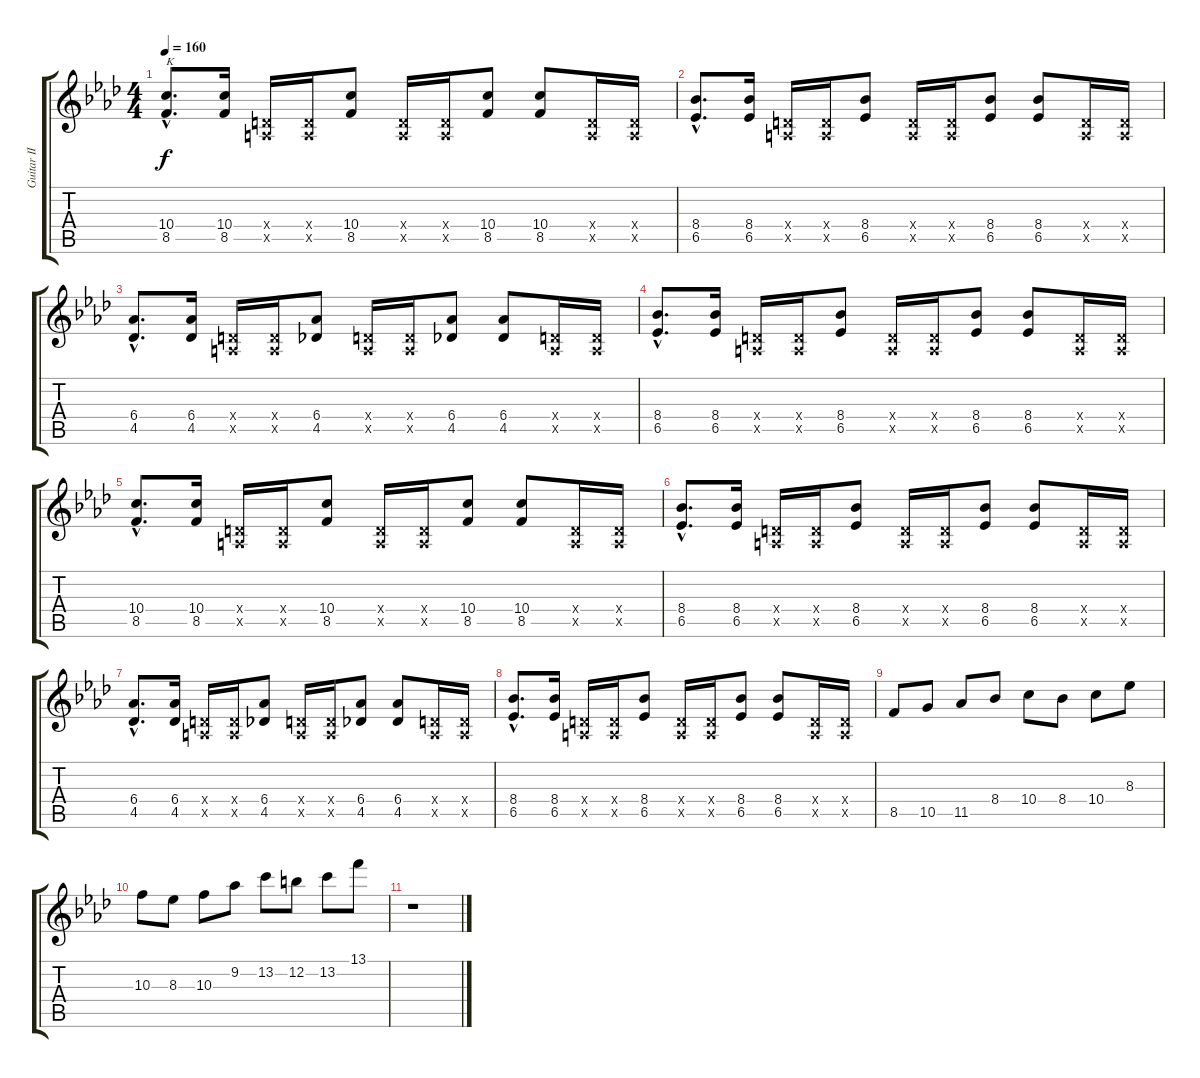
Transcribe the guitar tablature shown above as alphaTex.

\track ("Guitar II" "Guitar II") {instrument distortionguitar}
\staff {score tabs}
\tuning (E4 B3 G3 D3 A2 E2) {hide}
\ts (4 4)
\tempo 160
\clef g2
\ks ab
(10.4{hac} 8.5{hac}).8{d txt "K" dy f} (10.4 8.5).16 (0.4{x} 0.5{x}).16 (0.4{x} 0.5{x}).16 (10.4 8.5).8 (0.4{x} 0.5{x}).16 (0.4{x} 0.5{x}).16 (10.4 8.5).8 (10.4 8.5).8 (0.4{x} 0.5{x}).16 (0.4{x} 0.5{x}).16 |
(8.4{hac} 6.5{hac}).8{d} (8.4 6.5).16 (0.4{x} 0.5{x}).16 (0.4{x} 0.5{x}).16 (8.4 6.5).8 (0.4{x} 0.5{x}).16 (0.4{x} 0.5{x}).16 (8.4 6.5).8 (8.4 6.5).8 (0.4{x} 0.5{x}).16 (0.4{x} 0.5{x}).16 |
(6.4{hac} 4.5{hac}).8{d} (6.4 4.5).16 (0.4{x} 0.5{x}).16 (0.4{x} 0.5{x}).16 (6.4 4.5).8 (0.4{x} 0.5{x}).16 (0.4{x} 0.5{x}).16 (6.4 4.5).8 (6.4 4.5).8 (0.4{x} 0.5{x}).16 (0.4{x} 0.5{x}).16 |
(8.4{hac} 6.5{hac}).8{d} (8.4 6.5).16 (0.4{x} 0.5{x}).16 (0.4{x} 0.5{x}).16 (8.4 6.5).8 (0.4{x} 0.5{x}).16 (0.4{x} 0.5{x}).16 (8.4 6.5).8 (8.4 6.5).8 (0.4{x} 0.5{x}).16 (0.4{x} 0.5{x}).16 |
(10.4{hac} 8.5{hac}).8{d} (10.4 8.5).16 (0.4{x} 0.5{x}).16 (0.4{x} 0.5{x}).16 (10.4 8.5).8 (0.4{x} 0.5{x}).16 (0.4{x} 0.5{x}).16 (10.4 8.5).8 (10.4 8.5).8 (0.4{x} 0.5{x}).16 (0.4{x} 0.5{x}).16 |
(8.4{hac} 6.5{hac}).8{d} (8.4 6.5).16 (0.4{x} 0.5{x}).16 (0.4{x} 0.5{x}).16 (8.4 6.5).8 (0.4{x} 0.5{x}).16 (0.4{x} 0.5{x}).16 (8.4 6.5).8 (8.4 6.5).8 (0.4{x} 0.5{x}).16 (0.4{x} 0.5{x}).16 |
(6.4{hac} 4.5{hac}).8{d} (6.4 4.5).16 (0.4{x} 0.5{x}).16 (0.4{x} 0.5{x}).16 (6.4 4.5).8 (0.4{x} 0.5{x}).16 (0.4{x} 0.5{x}).16 (6.4 4.5).8 (6.4 4.5).8 (0.4{x} 0.5{x}).16 (0.4{x} 0.5{x}).16 |
(8.4{hac} 6.5{hac}).8{d} (8.4 6.5).16 (0.4{x} 0.5{x}).16 (0.4{x} 0.5{x}).16 (8.4 6.5).8 (0.4{x} 0.5{x}).16 (0.4{x} 0.5{x}).16 (8.4 6.5).8 (8.4 6.5).8 (0.4{x} 0.5{x}).16 (0.4{x} 0.5{x}).16 |
8.5.8{instrument electricguitarclean} 10.5.8 11.5.8 8.4.8 10.4.8 8.4.8 10.4.8 8.3.8 |
10.3.8 8.3.8 10.3.8 9.2.8 13.2.8 12.2.8 13.2.8 13.1.8 |
r.1
